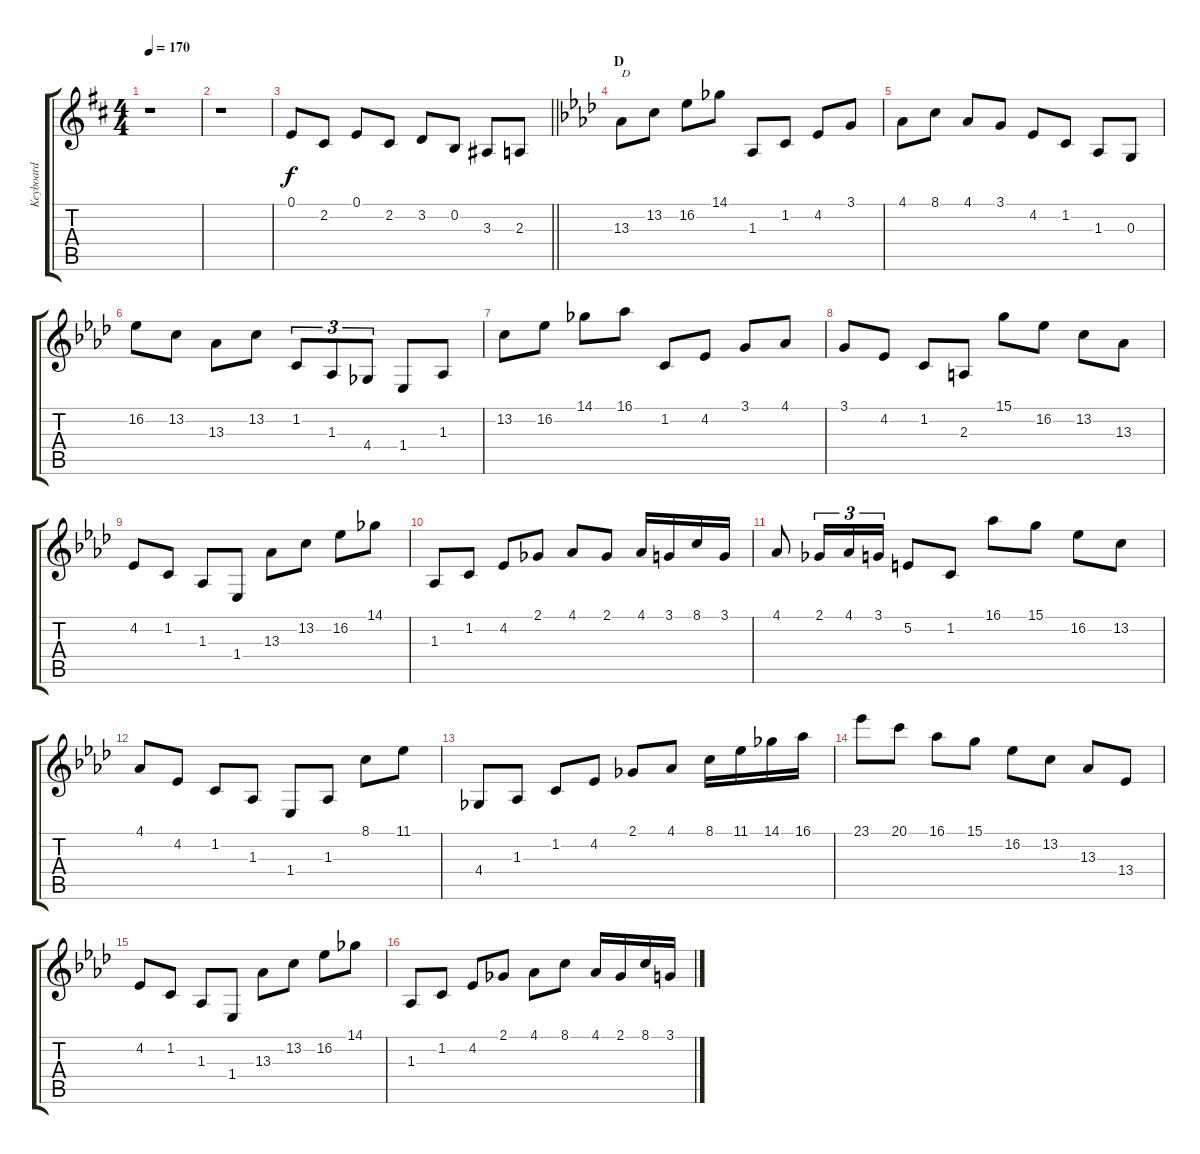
\track ("Keyboard" "Keyboard") {instrument acousticgrandpiano}
\staff {score tabs}
\tuning (E4 B3 G3 D3 A2 E2) {hide}
\ts (4 4)
\tempo 170
\clef g2
\ks d
r.1{dy f} |
r.1 |
\barLineRight lightlight
0.1.8{instrument acousticgrandpiano} 2.2.8 0.1.8 2.2.8 3.2.8 0.2.8 3.3.8 2.3.8 |
\section ("" "D")
\ks ab
13.3.8{txt "D"} 13.2.8 16.2.8 14.1.8 1.3.8 1.2.8 4.2.8 3.1.8 |
4.1.8 8.1.8 4.1.8 3.1.8 4.2.8 1.2.8 1.3.8 0.3.8 |
16.2.8 13.2.8 13.3.8 13.2.8 1.2.8{tu (3 2)} 1.3.8{tu (3 2)} 4.4.8{tu (3 2)} 1.4.8 1.3.8 |
13.2.8 16.2.8 14.1.8 16.1.8 1.2.8 4.2.8 3.1.8 4.1.8 |
3.1.8 4.2.8 1.2.8 2.3.8 15.1.8 16.2.8 13.2.8 13.3.8 |
4.2.8 1.2.8 1.3.8 1.4.8 13.3.8 13.2.8 16.2.8 14.1.8 |
1.3.8 1.2.8 4.2.8 2.1.8 4.1.8 2.1.8 4.1.16 3.1.16 8.1.16 3.1.16 |
4.1.8 2.1.16{tu (3 2)} 4.1.16{tu (3 2)} 3.1.16{tu (3 2)} 5.2.8 1.2.8 16.1.8 15.1.8 16.2.8 13.2.8 |
4.1.8 4.2.8 1.2.8 1.3.8 1.4.8 1.3.8 8.1.8 11.1.8 |
4.4.8 1.3.8 1.2.8 4.2.8 2.1.8 4.1.8 8.1.16 11.1.16 14.1.16 16.1.16 |
23.1.8 20.1.8 16.1.8 15.1.8 16.2.8 13.2.8 13.3.8 13.4.8 |
4.2.8 1.2.8 1.3.8 1.4.8 13.3.8 13.2.8 16.2.8 14.1.8 |
1.3.8 1.2.8 4.2.8 2.1.8 4.1.8 8.1.8 4.1.16 2.1.16 8.1.16 3.1.16
